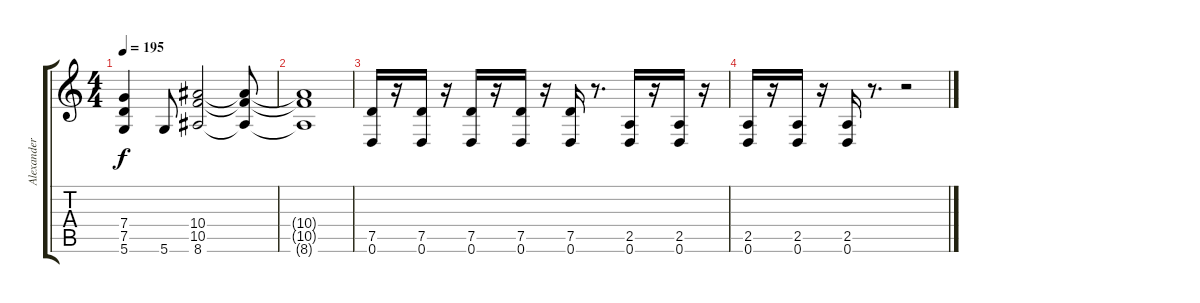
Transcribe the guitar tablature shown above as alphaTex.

\track ("Alexander Kuoppala " "Alexander ") {instrument overdrivenguitar}
\staff {score tabs}
\tuning (D4 A3 F3 C3 G2 D2) {hide}
\ts (4 4)
\tempo 195
\clef g2
\ks c
(7.4 7.5 5.6).4{dy f} 5.6.8 (10.4 10.5 8.6).2 (10.4{t} 10.5{t} 8.6{t}).8 |
(10.4{t} 10.5{t} 8.6{t}).1 |
(7.5 0.6).16 r.16 (7.5 0.6).16 r.16 (7.5 0.6).16 r.16 (7.5 0.6).16 r.16 (7.5 0.6).16 r.8{d} (2.5 0.6).16 r.16 (2.5 0.6).16 r.16 |
(2.5 0.6).16 r.16 (2.5 0.6).16 r.16 (2.5 0.6).16 r.8{d} r.2
